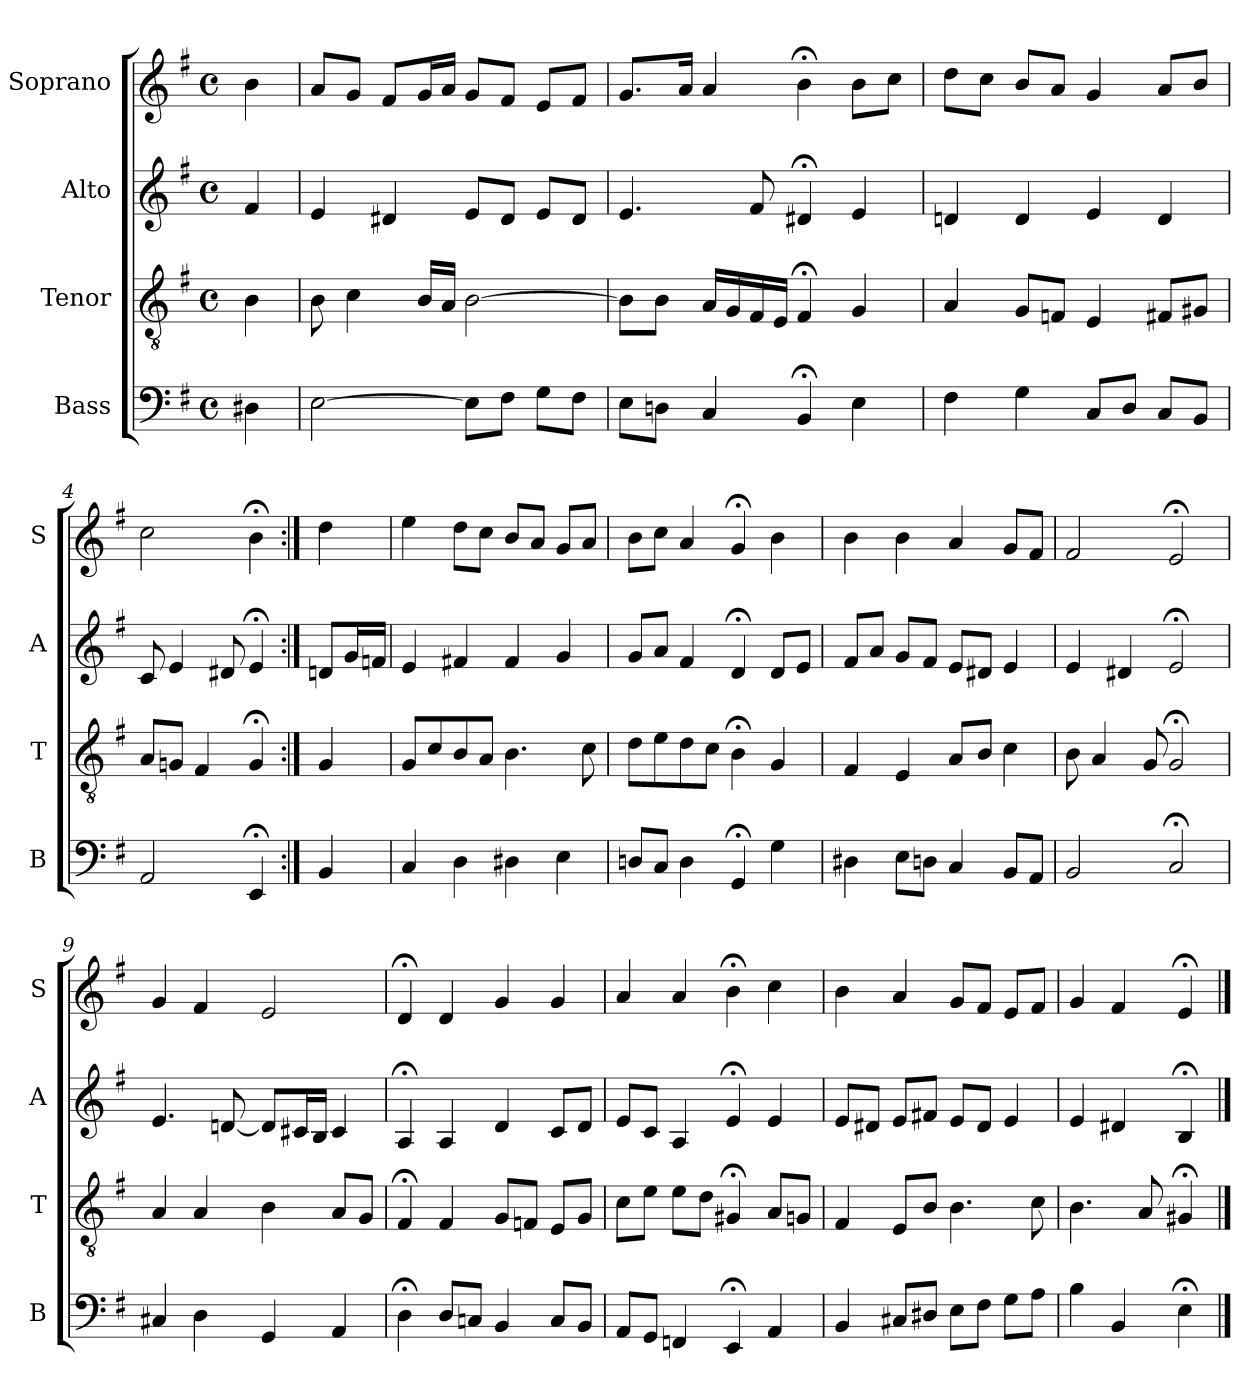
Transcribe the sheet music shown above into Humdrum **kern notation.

**kern	**kern	**kern	**kern
*part4	*part3	*part2	*part1
*staff4	*staff3	*staff2	*staff1
*I"Bass	*I"Tenor	*I"Alto	*I"Soprano
*I'B	*I'T	*I'A	*I'S
*clefF4	*clefGv2	*clefG2	*clefG2
*k[f#]	*k[f#]	*k[f#]	*k[f#]
*e:	*e:	*e:	*e:
*M4/4	*M4/4	*M4/4	*M4/4
*met(c)	*met(c)	*met(c)	*met(c)
*MM100	*MM100	*MM100	*MM100
=	=	=	=
4D#X	4B	4f#	4b
=1	=1	=1	=1
[2E	8B	4e	8aL
.	4c	.	8gJ
.	.	4d#X	8f#L
.	16BLL	.	16gL
.	16AJJ	.	16aJJ
8EL]	[2B	8eL	8gL
8F#J	.	8d#J	8f#J
8GL	.	8eL	8eL
8F#J	.	8d#J	8f#J
=2	=2	=2	=2
8EL	8BL]	4.e	8.gL
8DnJ	8BJ	.	.
.	.	.	16aJk
4C	16ALL	.	4a
.	16G	.	.
.	16F#	8f#	.
.	16EJJ	.	.
4BB;<	4F#;<	4d#X;<	4b;<
4E	4G	4e	8bL
.	.	.	8ccJ
=3	=3	=3	=3
4F#	4A	4dn	8ddL
.	.	.	8ccJ
4G	8GL	4d	8bL
.	8FnJ	.	8aJ
8CL	4E	4e	4g
8DJ	.	.	.
8CiL	8F#XiL	4di	8aiL
8BBJ	8G#XJ	.	8bJ
=4	=4	=4	=4
2AA	8AL	8c	2cc
.	8GnJ	4e	.
.	4F#	.	.
.	.	8d#X	.
4EE;<	4G;<	4e;<	4b;<
=:|!	=:|!	=:|!	=:|!
4BB	4G	8dnL	4dd
.	.	16gL	.
.	.	16fnJJ	.
=5	=5	=5	=5
4C	8GL	4e	4ee
.	8c	.	.
4D	8B	4f#X	8ddL
.	8AJ	.	8ccJ
4D#X	4.B	4f#	8bL
.	.	.	8aJ
4E	.	4g	8gL
.	8c	.	8aJ
=6	=6	=6	=6
8DnL	8dL	8gL	8bL
8CJ	8e	8aJ	8ccJ
4D	8d	4f#	4a
.	8cJ	.	.
4GG;<	4B;<	4d;<	4g;<
4G	4G	8dL	4b
.	.	8eJ	.
=7	=7	=7	=7
4D#X	4F#	8f#L	4b
.	.	8aJ	.
8EL	4E	8gL	4b
8DnJ	.	8f#J	.
4C	8AL	8eL	4a
.	8BJ	8d#XJ	.
8BBL	4c	4e	8gL
8AAJ	.	.	8f#J
=8	=8	=8	=8
2BB	8B	4e	2f#
.	4A	.	.
.	.	4d#X	.
.	8G	.	.
2C;<	2G;<	2e;<	2e;<
=9	=9	=9	=9
4C#X	4A	4.e	4g
4D	4A	.	4f#
.	.	[8dn	.
4GG	4B	8dL]	2e
.	.	16c#XL	.
.	.	16BJJ	.
4AA	8AL	4c#	.
.	8GJ	.	.
=10	=10	=10	=10
4D;<	4F#;<	4A;<	4d;<
8DL	4F#	4A	4d
8CnJ	.	.	.
4BB	8GL	4d	4g
.	8FnJ	.	.
8CL	8EL	8cL	4g
8BBJ	8GJ	8dJ	.
=11	=11	=11	=11
8AAL	8cL	8eL	4a
8GGJ	8eJ	8cJ	.
4FFn	8eL	4A	4a
.	8dJ	.	.
4EE;<	4G#X;<	4e;<	4b;<
4AA	8AL	4e	4cc
.	8GnJ	.	.
=12	=12	=12	=12
4BB	4F#	8eL	4b
.	.	8d#XJ	.
8C#XL	8EL	8eL	4a
8D#XJ	8BJ	8f#XJ	.
8EL	4.B	8eL	8gL
8F#J	.	8d#J	8f#J
8GL	.	4e	8eL
8AJ	8c	.	8f#J
=13	=13	=13	=13
4B	4.B	4e	4g
4BB	.	4d#X	4f#
.	8A	.	.
4E;<	4G#X;<	4B;<	4e;<
==	==	==	==
*-	*-	*-	*-
